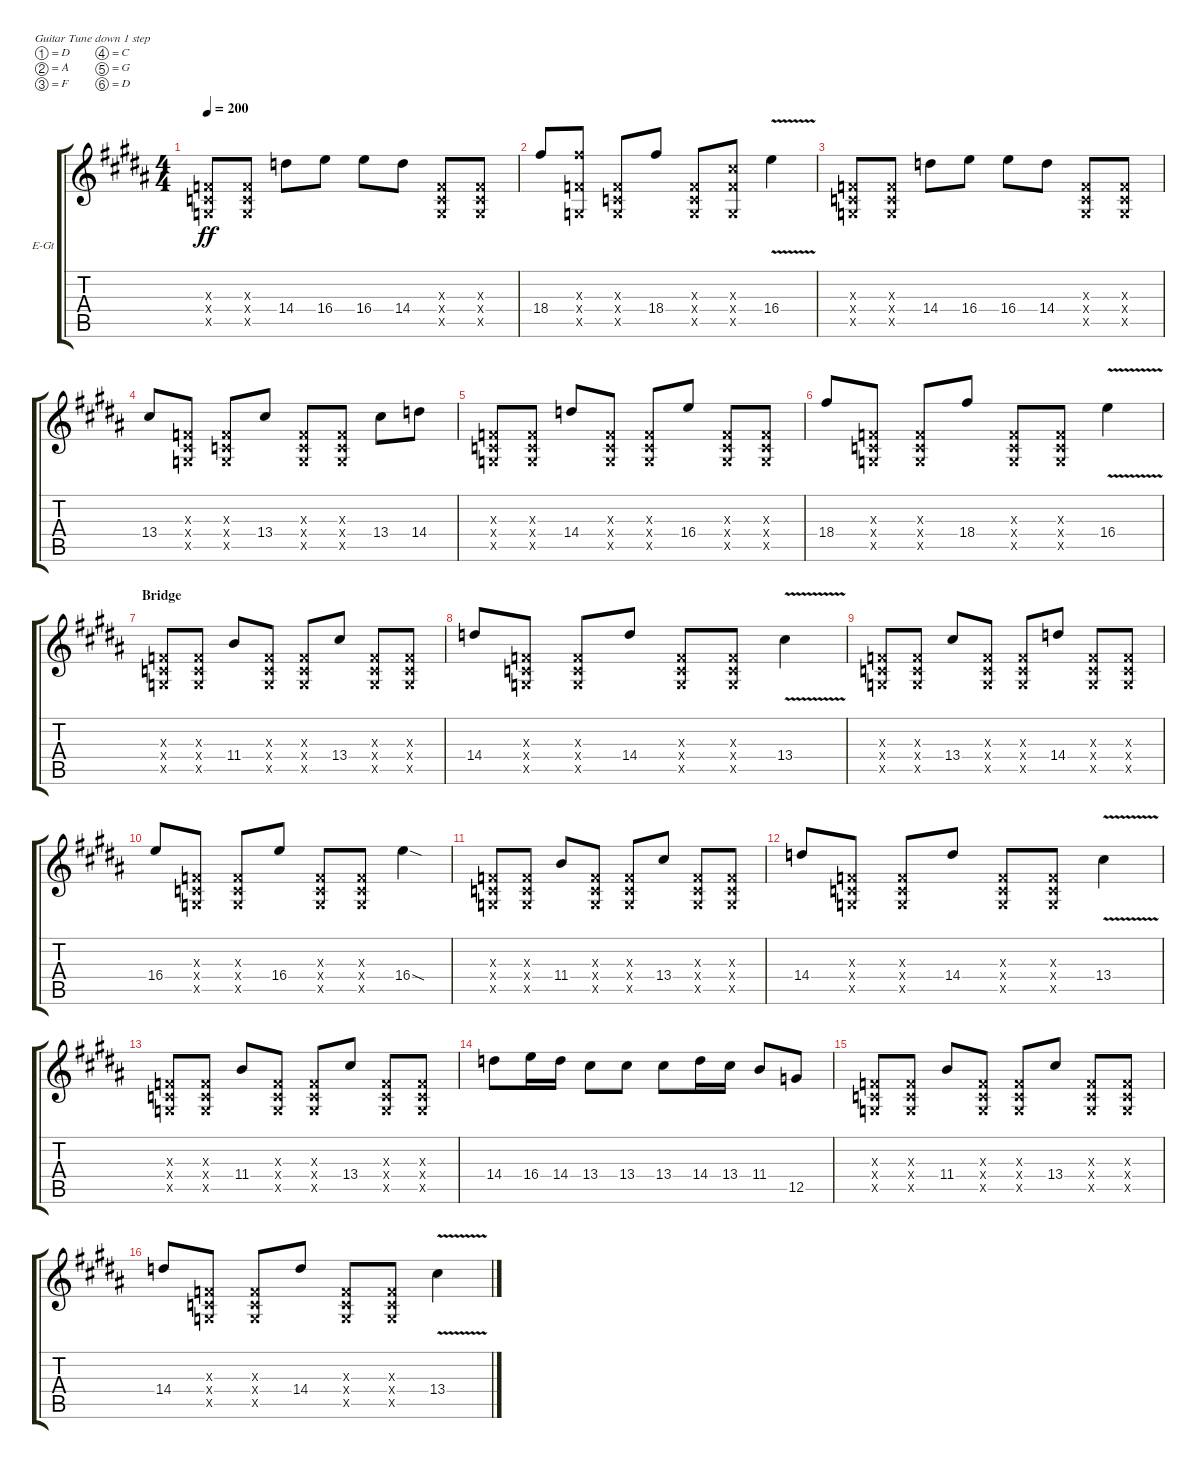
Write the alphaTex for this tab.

\defaultSystemsLayout 4
\bracketExtendMode groupsimilarinstruments
\firstSystemTrackNameOrientation horizontal
\otherSystemsTrackNameOrientation horizontal
\track ("Lead Left" "E-Gt") {instrument distortionguitar}
\staff {score tabs}
\tuning (D4 A3 F3 C3 G2 D2)
\ts (4 4)
\tempo 200
\clef g2
\ks b
(0.3{x} 0.4{x} 0.5{x}).8{dy ff} (0.3{x} 0.4{x} 0.5{x}).8 14.4.8 16.4.8 16.4.8 14.4.8 (0.3{x} 0.4{x} 0.5{x}).8 (0.3{x} 0.4{x} 0.5{x}).8 |
18.4.8 (0.3{x} 18.4{x} 0.5{x}).8 (0.3{x} 0.4{x} 0.5{x}).8 18.4.8 (0.3{x} 0.4{x} 0.5{x}).8 (13.4{x} 0.3{x} 0.5{x}).8 16.4{v}.4 |
(0.3{x} 0.4{x} 0.5{x}).8 (0.5{x} 0.4{x} 0.3{x}).8 14.4.8 16.4.8 16.4.8 14.4.8 (0.4{x} 0.3{x} 0.5{x}).8 (0.4{x} 0.3{x} 0.5{x}).8 |
13.4.8 (0.3{x} 1.4{x} 0.5{x}).8 (0.3{x} 0.4{x} 0.5{x}).8 13.4.8 (0.3{x} 0.4{x} 0.5{x}).8 (0.3{x} 0.4{x} 0.5{x}).8 13.4.8 14.4.8 |
(0.3{x} 0.4{x} 0.5{x}).8 (0.3{x} 0.4{x} 0.5{x}).8 14.4.8 (0.3{x} 0.4{x} 0.5{x}).8 (0.3{x} 0.4{x} 0.5{x}).8 16.4.8 (0.3{x} 0.4{x} 0.5{x}).8 (0.3{x} 0.4{x} 0.5{x}).8 |
18.4.8 (0.3{x} 0.4{x} 0.5{x}).8 (0.3{x} 0.4{x} 0.5{x}).8 18.4.8 (0.3{x} 0.4{x} 0.5{x}).8 (0.3{x} 0.4{x} 0.5{x}).8 16.4{v}.4 |
\section ("" "Bridge")
(0.4{x} 0.5{x} 0.3{x}).8 (0.4{x} 0.5{x} 0.3{x}).8 11.4.8 (0.4{x} 0.5{x} 0.3{x}).8 (0.4{x} 0.5{x} 0.3{x}).8 13.4.8 (0.4{x} 0.5{x} 0.3{x}).8 (0.4{x} 0.5{x} 0.3{x}).8 |
14.4.8 (0.3{x} 0.4{x} 0.5{x}).8 (0.3{x} 0.4{x} 0.5{x}).8 14.4.8 (0.3{x} 0.4{x} 0.5{x}).8 (0.3{x} 0.4{x} 0.5{x}).8 13.4{v}.4 |
(0.4{x} 0.5{x} 0.3{x}).8 (0.4{x} 0.5{x} 0.3{x}).8 13.4.8 (0.4{x} 0.5{x} 0.3{x}).8 (0.4{x} 0.5{x} 0.3{x}).8 14.4.8 (0.4{x} 0.5{x} 0.3{x}).8 (0.4{x} 0.5{x} 0.3{x}).8 |
16.4.8 (0.3{x} 0.4{x} 0.5{x}).8 (0.3{x} 0.4{x} 0.5{x}).8 16.4.8 (0.3{x} 0.4{x} 0.5{x}).8 (0.3{x} 0.4{x} 0.5{x}).8 16.4{sod}.4 |
(0.4{x} 0.5{x} 0.3{x}).8 (0.4{x} 0.5{x} 0.3{x}).8 11.4.8 (0.4{x} 0.5{x} 0.3{x}).8 (0.4{x} 0.5{x} 0.3{x}).8 13.4.8 (0.4{x} 0.5{x} 0.3{x}).8 (0.4{x} 0.5{x} 0.3{x}).8 |
14.4.8 (0.3{x} 0.4{x} 0.5{x}).8 (0.3{x} 0.4{x} 0.5{x}).8 14.4.8 (0.3{x} 0.4{x} 0.5{x}).8 (0.3{x} 0.4{x} 0.5{x}).8 13.4{v}.4 |
(0.3{x} 0.4{x} 0.5{x}).8 (0.3{x} 0.4{x} 0.5{x}).8 11.4.8 (0.3{x} 0.4{x} 0.5{x}).8 (0.3{x} 0.4{x} 0.5{x}).8 13.4.8 (0.3{x} 0.4{x} 0.5{x}).8 (0.3{x} 0.4{x} 0.5{x}).8 |
14.4.8 16.4.16 14.4.16 13.4.8 13.4.8 13.4.8 14.4.16 13.4.16 11.4.8 12.5.8 |
(0.4{x} 0.5{x} 0.3{x}).8 (0.4{x} 0.5{x} 0.3{x}).8 11.4.8 (0.4{x} 0.5{x} 0.3{x}).8 (0.4{x} 0.5{x} 0.3{x}).8 13.4.8 (0.4{x} 0.5{x} 0.3{x}).8 (0.4{x} 0.5{x} 0.3{x}).8 |
14.4.8 (0.3{x} 0.4{x} 0.5{x}).8 (0.3{x} 0.4{x} 0.5{x}).8 14.4.8 (0.3{x} 0.4{x} 0.5{x}).8 (0.3{x} 0.4{x} 0.5{x}).8 13.4{v}.4
